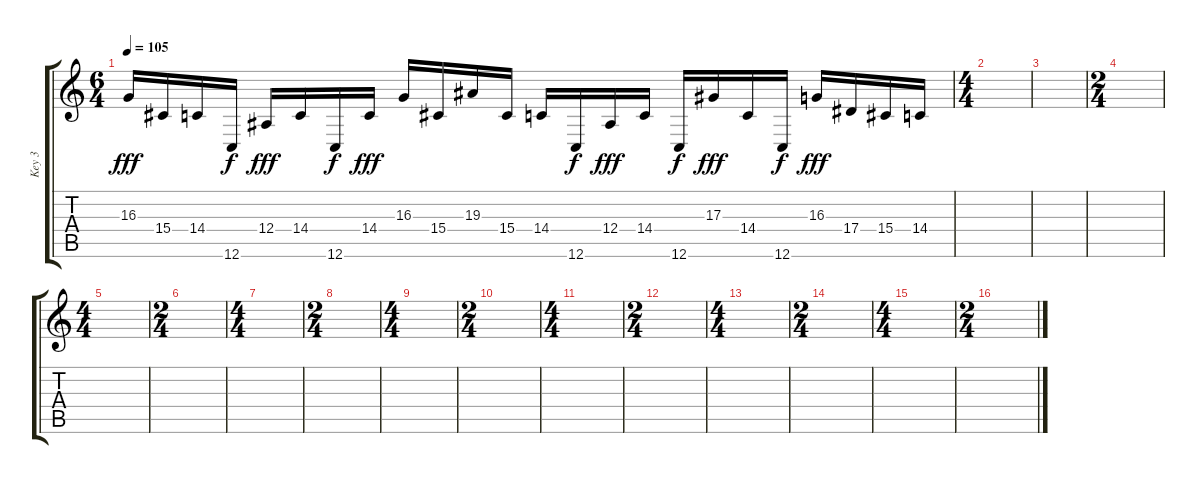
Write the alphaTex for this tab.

\track ("Key 3" "Key 3") {instrument lead2sawtooth}
\staff {score tabs}
\tuning (C4 G3 Eb3 Bb2 F2 C2) {hide}
\ts (6 4)
\tempo 105
\clef g2
\ks c
16.3.16{dy fff} 15.4.16 14.4.16 12.6.16{dy f} 12.4.16{dy fff} 14.4.16 12.6.16{dy f} 14.4.16{dy fff} 16.3.16 15.4.16 19.3.16 15.4.16 14.4.16 12.6.16{dy f} 12.4.16{dy fff} 14.4.16 12.6.16{dy f} 17.3.16{dy fff} 14.4.16 12.6.16{dy f} 16.3.16{dy fff} 17.4.16 15.4.16 14.4.16 |
\ts (4 4)
|
|
\ts (2 4)
|
\ts (4 4)
|
\ts (2 4)
|
\ts (4 4)
|
\ts (2 4)
|
\ts (4 4)
|
\ts (2 4)
|
\ts (4 4)
|
\ts (2 4)
|
\ts (4 4)
|
\ts (2 4)
|
\ts (4 4)
|
\ts (2 4)
